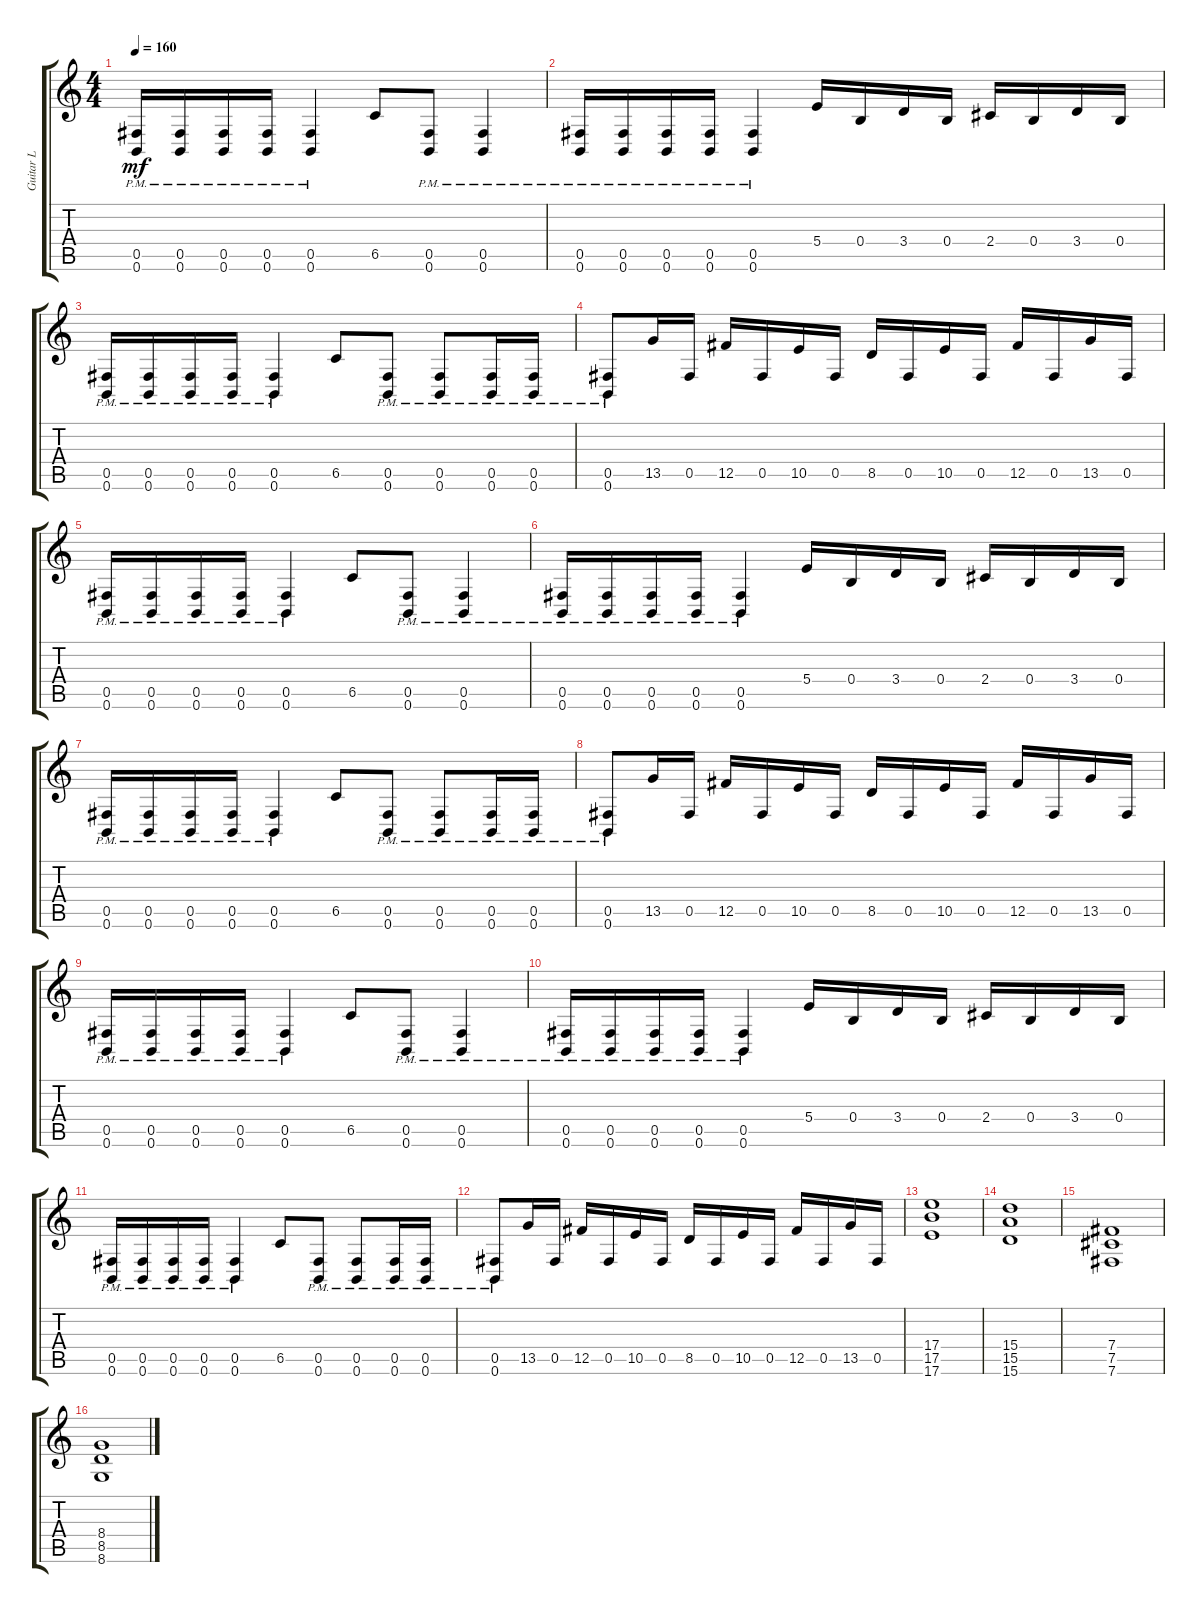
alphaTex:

\track ("Guitar L" "Guitar L") {instrument distortionguitar}
\staff {score tabs}
\tuning (Db4 Ab3 E3 B2 Gb2 B1) {hide}
\ts (4 4)
\tempo 160
\clef g2
\ks c
(0.5{pm} 0.6{pm}).16{dy mf} (0.5{pm} 0.6{pm}).16 (0.5{pm} 0.6{pm}).16 (0.5{pm} 0.6{pm}).16 (0.5{pm} 0.6{pm}).4 6.5.8 (0.5{pm} 0.6{pm}).8 (0.5{pm} 0.6{pm}).4 |
(0.5{pm} 0.6{pm}).16 (0.5{pm} 0.6{pm}).16 (0.5{pm} 0.6{pm}).16 (0.5{pm} 0.6{pm}).16 (0.5{pm} 0.6{pm}).4 5.4.16 0.4.16 3.4.16 0.4.16 2.4.16 0.4.16 3.4.16 0.4.16 |
(0.5{pm} 0.6{pm}).16 (0.5{pm} 0.6{pm}).16 (0.5{pm} 0.6{pm}).16 (0.5{pm} 0.6{pm}).16 (0.5{pm} 0.6{pm}).4 6.5.8 (0.5{pm} 0.6{pm}).8 (0.5{pm} 0.6{pm}).8 (0.5{pm} 0.6{pm}).16 (0.5{pm} 0.6{pm}).16 |
(0.5{pm} 0.6{pm}).8 13.5.16 0.5.16 12.5.16 0.5.16 10.5.16 0.5.16 8.5.16 0.5.16 10.5.16 0.5.16 12.5.16 0.5.16 13.5.16 0.5.16 |
(0.5{pm} 0.6{pm}).16 (0.5{pm} 0.6{pm}).16 (0.5{pm} 0.6{pm}).16 (0.5{pm} 0.6{pm}).16 (0.5{pm} 0.6{pm}).4 6.5.8 (0.5{pm} 0.6{pm}).8 (0.5{pm} 0.6{pm}).4 |
(0.5{pm} 0.6{pm}).16 (0.5{pm} 0.6{pm}).16 (0.5{pm} 0.6{pm}).16 (0.5{pm} 0.6{pm}).16 (0.5{pm} 0.6{pm}).4 5.4.16 0.4.16 3.4.16 0.4.16 2.4.16 0.4.16 3.4.16 0.4.16 |
(0.5{pm} 0.6{pm}).16 (0.5{pm} 0.6{pm}).16 (0.5{pm} 0.6{pm}).16 (0.5{pm} 0.6{pm}).16 (0.5{pm} 0.6{pm}).4 6.5.8 (0.5{pm} 0.6{pm}).8 (0.5{pm} 0.6{pm}).8 (0.5{pm} 0.6{pm}).16 (0.5{pm} 0.6{pm}).16 |
(0.5{pm} 0.6{pm}).8 13.5.16 0.5.16 12.5.16 0.5.16 10.5.16 0.5.16 8.5.16 0.5.16 10.5.16 0.5.16 12.5.16 0.5.16 13.5.16 0.5.16 |
(0.5{pm} 0.6{pm}).16 (0.5{pm} 0.6{pm}).16 (0.5{pm} 0.6{pm}).16 (0.5{pm} 0.6{pm}).16 (0.5{pm} 0.6{pm}).4 6.5.8 (0.5{pm} 0.6{pm}).8 (0.5{pm} 0.6{pm}).4 |
(0.5{pm} 0.6{pm}).16 (0.5{pm} 0.6{pm}).16 (0.5{pm} 0.6{pm}).16 (0.5{pm} 0.6{pm}).16 (0.5{pm} 0.6{pm}).4 5.4.16 0.4.16 3.4.16 0.4.16 2.4.16 0.4.16 3.4.16 0.4.16 |
(0.5{pm} 0.6{pm}).16 (0.5{pm} 0.6{pm}).16 (0.5{pm} 0.6{pm}).16 (0.5{pm} 0.6{pm}).16 (0.5{pm} 0.6{pm}).4 6.5.8 (0.5{pm} 0.6{pm}).8 (0.5{pm} 0.6{pm}).8 (0.5{pm} 0.6{pm}).16 (0.5{pm} 0.6{pm}).16 |
(0.5{pm} 0.6{pm}).8 13.5.16 0.5.16 12.5.16 0.5.16 10.5.16 0.5.16 8.5.16 0.5.16 10.5.16 0.5.16 12.5.16 0.5.16 13.5.16 0.5.16 |
(17.4 17.5 17.6).1 |
(15.4 15.5 15.6).1 |
(7.4 7.5 7.6).1 |
(8.4 8.5 8.6).1
